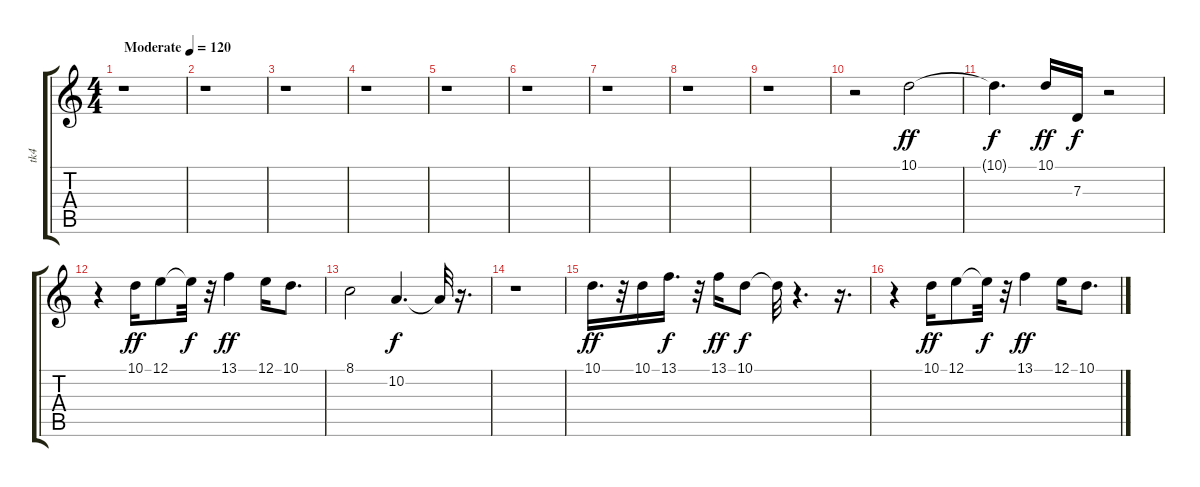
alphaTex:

\track ("tk4" "tk4") {instrument synthbrass1}
\staff {score tabs}
\tuning (E4 B3 G3 D3 A2 E2) {hide}
\ts (4 4)
\tempo (120 "Moderate")
\clef g2
\ks c
r.1{dy ff instrument synthbrass1} |
r.1 |
r.1 |
r.1 |
r.1 |
r.1 |
r.1 |
r.1 |
r.1 |
r.2 10.1.2{balance 7} |
10.1{t}.4{d dy f} 10.1.16{dy ff} 7.3.16{dy f} r.2 |
r.4 10.1.16{dy ff} 12.1.8 12.1{t}.32{dy f} r.32 13.1.4{dy ff} 12.1.16 10.1.8{d} |
8.1.2 10.2.4{d dy f} 10.2{t}.32 r.16{d} |
r.1 |
10.1.16{d dy ff} r.32 10.1.16 13.1.16{d dy f} r.32 13.1.16{dy ff} 10.1.8{dy f} 10.1{t}.32 r.4{d} r.16{d} |
r.4 10.1.16{dy ff} 12.1.8 12.1{t}.32{dy f} r.32 13.1.4{dy ff} 12.1.16 10.1.8{d}
